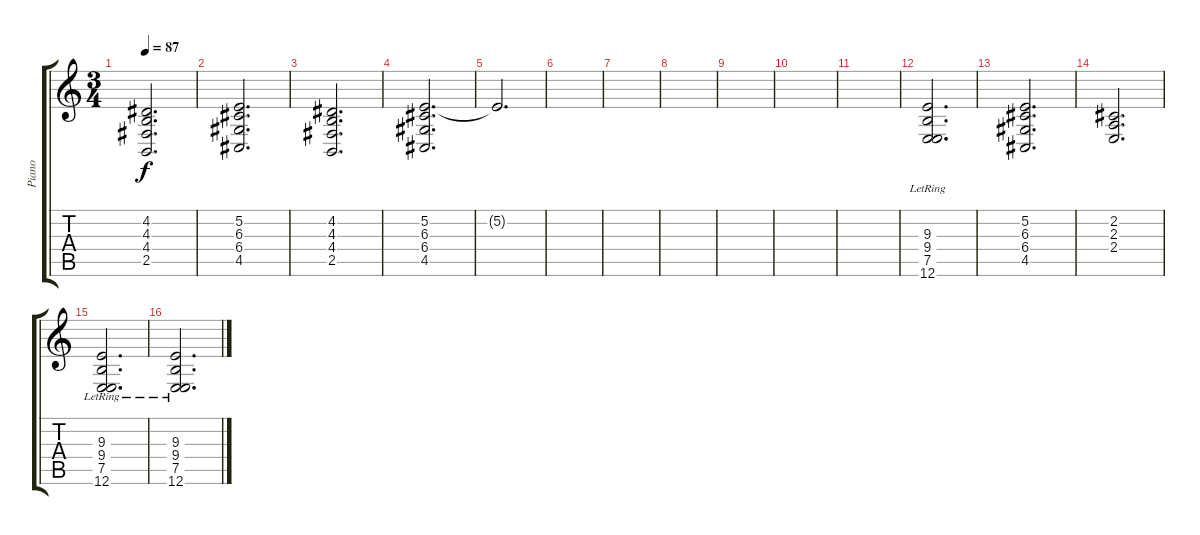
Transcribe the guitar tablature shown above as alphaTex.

\track ("Piano" "Piano") {instrument churchorgan}
\staff {score tabs}
\tuning (E4 B3 G3 D3 A2 E2) {hide}
\ts (3 4)
\tempo 87
\clef g2
\ks c
(4.2 4.3 4.4 2.5).2{d dy f} |
(5.2 6.3 6.4 4.5).2{d} |
(4.2 4.3 4.4 2.5).2{d} |
(5.2 6.3 6.4 4.5).2{d} |
5.2{t}.2{d} |
|
|
|
|
|
|
(9.3 9.4{lr} 7.5{lr} 12.6).2{d} |
(5.2 6.3 6.4 4.5).2{d} |
(2.2 2.3 2.4).2{d} |
(9.3 9.4{lr} 7.5{lr} 12.6).2{d} |
(9.3 9.4{lr} 7.5{lr} 12.6).2{d}
